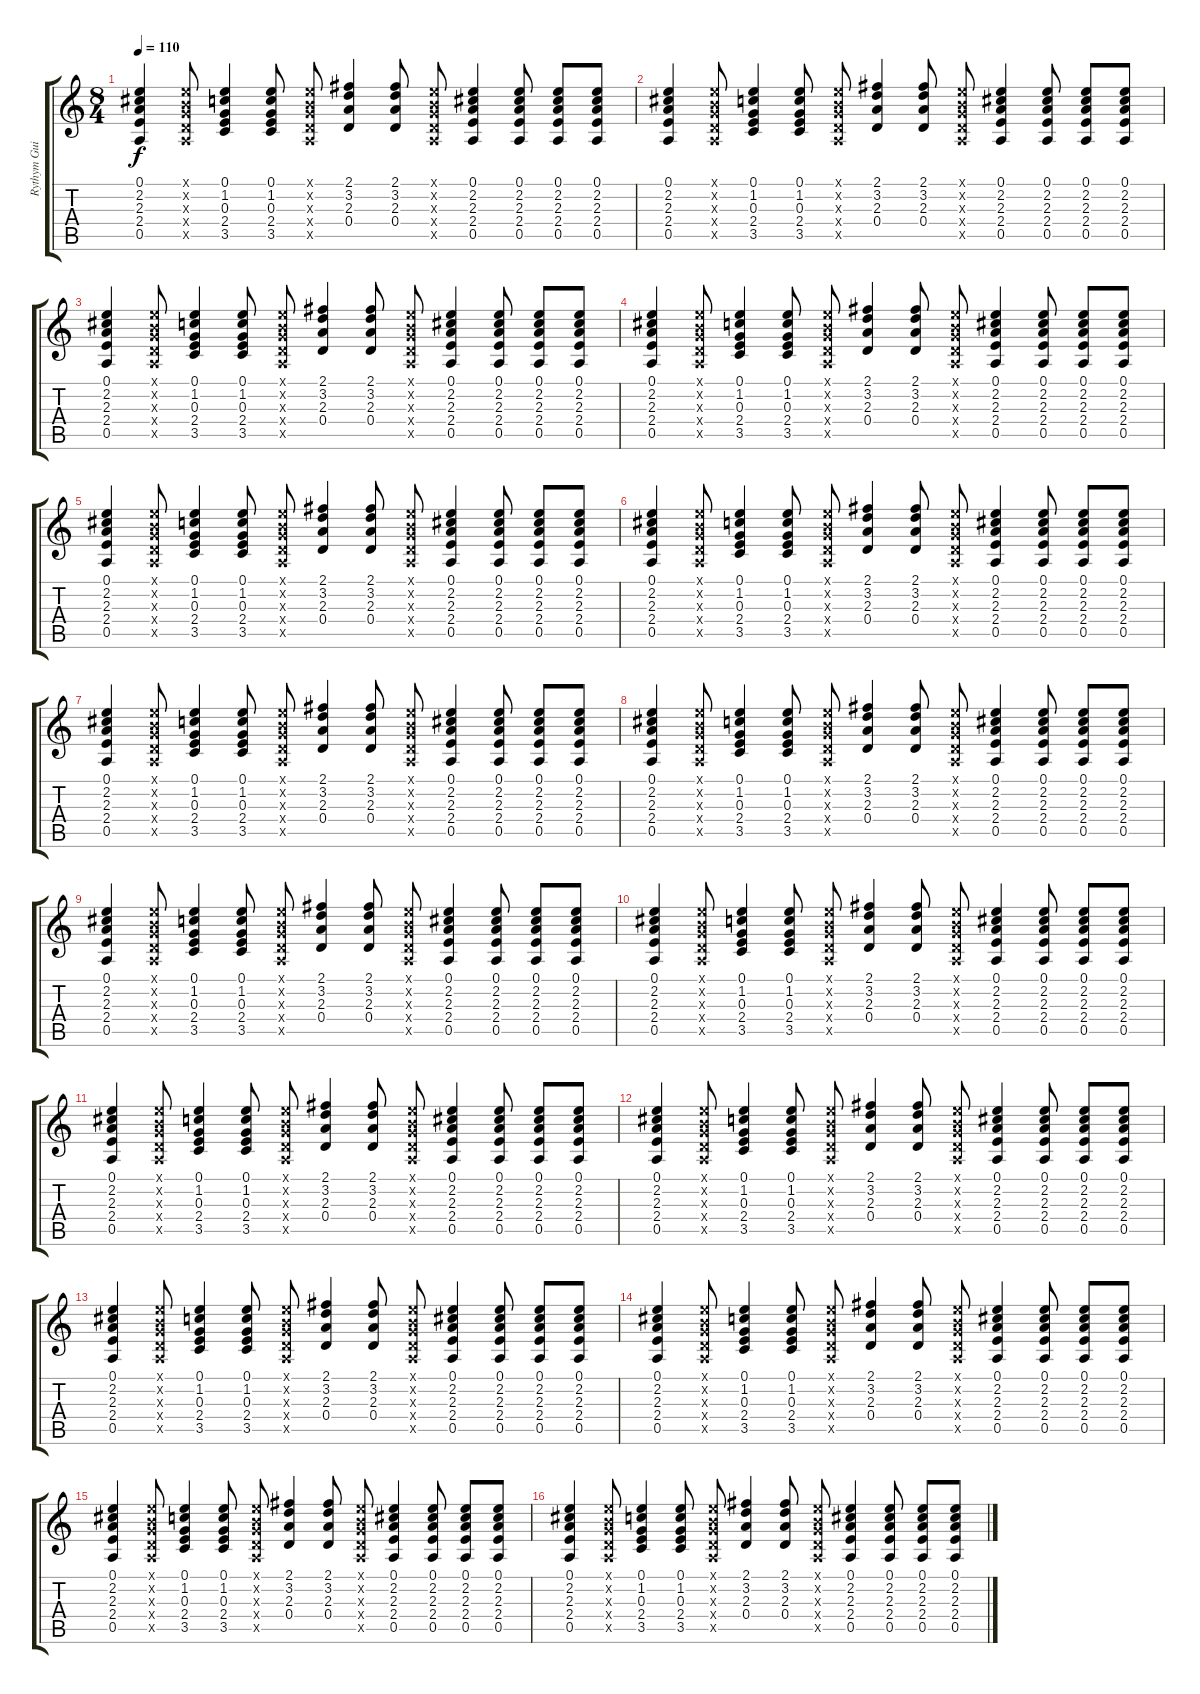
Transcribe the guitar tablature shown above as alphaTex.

\track ("Rythym Guitar" "Rythym Gui") {instrument acousticguitarsteel}
\staff {score tabs}
\tuning (E4 B3 G3 D3 A2 E2) {hide}
\ts (8 4)
\tempo 110
\clef g2
\ks c
(0.1 2.2 2.3 2.4 0.5).4{dy f} (0.1{x} 0.2{x} 0.3{x} 0.4{x} 0.5{x}).8 (0.1 1.2 0.3 2.4 3.5).4 (0.1 1.2 0.3 2.4 3.5).8 (0.1{x} 0.2{x} 0.3{x} 0.4{x} 0.5{x}).8 (2.1 3.2 2.3 0.4).4 (2.1 3.2 2.3 0.4).8 (0.1{x} 0.2{x} 0.3{x} 0.4{x} 0.5{x}).8 (0.1 2.2 2.3 2.4 0.5).4 (0.1 2.2 2.3 2.4 0.5).8 (0.1 2.2 2.3 2.4 0.5).8 (0.1 2.2 2.3 2.4 0.5).8 |
(0.1 2.2 2.3 2.4 0.5).4 (0.1{x} 0.2{x} 0.3{x} 0.4{x} 0.5{x}).8 (0.1 1.2 0.3 2.4 3.5).4 (0.1 1.2 0.3 2.4 3.5).8 (0.1{x} 0.2{x} 0.3{x} 0.4{x} 0.5{x}).8 (2.1 3.2 2.3 0.4).4 (2.1 3.2 2.3 0.4).8 (0.1{x} 0.2{x} 0.3{x} 0.4{x} 0.5{x}).8 (0.1 2.2 2.3 2.4 0.5).4 (0.1 2.2 2.3 2.4 0.5).8 (0.1 2.2 2.3 2.4 0.5).8 (0.1 2.2 2.3 2.4 0.5).8 |
(0.1 2.2 2.3 2.4 0.5).4 (0.1{x} 0.2{x} 0.3{x} 0.4{x} 0.5{x}).8 (0.1 1.2 0.3 2.4 3.5).4 (0.1 1.2 0.3 2.4 3.5).8 (0.1{x} 0.2{x} 0.3{x} 0.4{x} 0.5{x}).8 (2.1 3.2 2.3 0.4).4 (2.1 3.2 2.3 0.4).8 (0.1{x} 0.2{x} 0.3{x} 0.4{x} 0.5{x}).8 (0.1 2.2 2.3 2.4 0.5).4 (0.1 2.2 2.3 2.4 0.5).8 (0.1 2.2 2.3 2.4 0.5).8 (0.1 2.2 2.3 2.4 0.5).8 |
(0.1 2.2 2.3 2.4 0.5).4 (0.1{x} 0.2{x} 0.3{x} 0.4{x} 0.5{x}).8 (0.1 1.2 0.3 2.4 3.5).4 (0.1 1.2 0.3 2.4 3.5).8 (0.1{x} 0.2{x} 0.3{x} 0.4{x} 0.5{x}).8 (2.1 3.2 2.3 0.4).4 (2.1 3.2 2.3 0.4).8 (0.1{x} 0.2{x} 0.3{x} 0.4{x} 0.5{x}).8 (0.1 2.2 2.3 2.4 0.5).4 (0.1 2.2 2.3 2.4 0.5).8 (0.1 2.2 2.3 2.4 0.5).8 (0.1 2.2 2.3 2.4 0.5).8 |
(0.1 2.2 2.3 2.4 0.5).4 (0.1{x} 0.2{x} 0.3{x} 0.4{x} 0.5{x}).8 (0.1 1.2 0.3 2.4 3.5).4 (0.1 1.2 0.3 2.4 3.5).8 (0.1{x} 0.2{x} 0.3{x} 0.4{x} 0.5{x}).8 (2.1 3.2 2.3 0.4).4 (2.1 3.2 2.3 0.4).8 (0.1{x} 0.2{x} 0.3{x} 0.4{x} 0.5{x}).8 (0.1 2.2 2.3 2.4 0.5).4 (0.1 2.2 2.3 2.4 0.5).8 (0.1 2.2 2.3 2.4 0.5).8 (0.1 2.2 2.3 2.4 0.5).8 |
(0.1 2.2 2.3 2.4 0.5).4 (0.1{x} 0.2{x} 0.3{x} 0.4{x} 0.5{x}).8 (0.1 1.2 0.3 2.4 3.5).4 (0.1 1.2 0.3 2.4 3.5).8 (0.1{x} 0.2{x} 0.3{x} 0.4{x} 0.5{x}).8 (2.1 3.2 2.3 0.4).4 (2.1 3.2 2.3 0.4).8 (0.1{x} 0.2{x} 0.3{x} 0.4{x} 0.5{x}).8 (0.1 2.2 2.3 2.4 0.5).4 (0.1 2.2 2.3 2.4 0.5).8 (0.1 2.2 2.3 2.4 0.5).8 (0.1 2.2 2.3 2.4 0.5).8 |
(0.1 2.2 2.3 2.4 0.5).4 (0.1{x} 0.2{x} 0.3{x} 0.4{x} 0.5{x}).8 (0.1 1.2 0.3 2.4 3.5).4 (0.1 1.2 0.3 2.4 3.5).8 (0.1{x} 0.2{x} 0.3{x} 0.4{x} 0.5{x}).8 (2.1 3.2 2.3 0.4).4 (2.1 3.2 2.3 0.4).8 (0.1{x} 0.2{x} 0.3{x} 0.4{x} 0.5{x}).8 (0.1 2.2 2.3 2.4 0.5).4 (0.1 2.2 2.3 2.4 0.5).8 (0.1 2.2 2.3 2.4 0.5).8 (0.1 2.2 2.3 2.4 0.5).8 |
(0.1 2.2 2.3 2.4 0.5).4 (0.1{x} 0.2{x} 0.3{x} 0.4{x} 0.5{x}).8 (0.1 1.2 0.3 2.4 3.5).4 (0.1 1.2 0.3 2.4 3.5).8 (0.1{x} 0.2{x} 0.3{x} 0.4{x} 0.5{x}).8 (2.1 3.2 2.3 0.4).4 (2.1 3.2 2.3 0.4).8 (0.1{x} 0.2{x} 0.3{x} 0.4{x} 0.5{x}).8 (0.1 2.2 2.3 2.4 0.5).4 (0.1 2.2 2.3 2.4 0.5).8 (0.1 2.2 2.3 2.4 0.5).8 (0.1 2.2 2.3 2.4 0.5).8 |
(0.1 2.2 2.3 2.4 0.5).4 (0.1{x} 0.2{x} 0.3{x} 0.4{x} 0.5{x}).8 (0.1 1.2 0.3 2.4 3.5).4 (0.1 1.2 0.3 2.4 3.5).8 (0.1{x} 0.2{x} 0.3{x} 0.4{x} 0.5{x}).8 (2.1 3.2 2.3 0.4).4 (2.1 3.2 2.3 0.4).8 (0.1{x} 0.2{x} 0.3{x} 0.4{x} 0.5{x}).8 (0.1 2.2 2.3 2.4 0.5).4 (0.1 2.2 2.3 2.4 0.5).8 (0.1 2.2 2.3 2.4 0.5).8 (0.1 2.2 2.3 2.4 0.5).8 |
(0.1 2.2 2.3 2.4 0.5).4 (0.1{x} 0.2{x} 0.3{x} 0.4{x} 0.5{x}).8 (0.1 1.2 0.3 2.4 3.5).4 (0.1 1.2 0.3 2.4 3.5).8 (0.1{x} 0.2{x} 0.3{x} 0.4{x} 0.5{x}).8 (2.1 3.2 2.3 0.4).4 (2.1 3.2 2.3 0.4).8 (0.1{x} 0.2{x} 0.3{x} 0.4{x} 0.5{x}).8 (0.1 2.2 2.3 2.4 0.5).4 (0.1 2.2 2.3 2.4 0.5).8 (0.1 2.2 2.3 2.4 0.5).8 (0.1 2.2 2.3 2.4 0.5).8 |
(0.1 2.2 2.3 2.4 0.5).4 (0.1{x} 0.2{x} 0.3{x} 0.4{x} 0.5{x}).8 (0.1 1.2 0.3 2.4 3.5).4 (0.1 1.2 0.3 2.4 3.5).8 (0.1{x} 0.2{x} 0.3{x} 0.4{x} 0.5{x}).8 (2.1 3.2 2.3 0.4).4 (2.1 3.2 2.3 0.4).8 (0.1{x} 0.2{x} 0.3{x} 0.4{x} 0.5{x}).8 (0.1 2.2 2.3 2.4 0.5).4 (0.1 2.2 2.3 2.4 0.5).8 (0.1 2.2 2.3 2.4 0.5).8 (0.1 2.2 2.3 2.4 0.5).8 |
(0.1 2.2 2.3 2.4 0.5).4 (0.1{x} 0.2{x} 0.3{x} 0.4{x} 0.5{x}).8 (0.1 1.2 0.3 2.4 3.5).4 (0.1 1.2 0.3 2.4 3.5).8 (0.1{x} 0.2{x} 0.3{x} 0.4{x} 0.5{x}).8 (2.1 3.2 2.3 0.4).4 (2.1 3.2 2.3 0.4).8 (0.1{x} 0.2{x} 0.3{x} 0.4{x} 0.5{x}).8 (0.1 2.2 2.3 2.4 0.5).4 (0.1 2.2 2.3 2.4 0.5).8 (0.1 2.2 2.3 2.4 0.5).8 (0.1 2.2 2.3 2.4 0.5).8 |
(0.1 2.2 2.3 2.4 0.5).4 (0.1{x} 0.2{x} 0.3{x} 0.4{x} 0.5{x}).8 (0.1 1.2 0.3 2.4 3.5).4 (0.1 1.2 0.3 2.4 3.5).8 (0.1{x} 0.2{x} 0.3{x} 0.4{x} 0.5{x}).8 (2.1 3.2 2.3 0.4).4 (2.1 3.2 2.3 0.4).8 (0.1{x} 0.2{x} 0.3{x} 0.4{x} 0.5{x}).8 (0.1 2.2 2.3 2.4 0.5).4 (0.1 2.2 2.3 2.4 0.5).8 (0.1 2.2 2.3 2.4 0.5).8 (0.1 2.2 2.3 2.4 0.5).8 |
(0.1 2.2 2.3 2.4 0.5).4 (0.1{x} 0.2{x} 0.3{x} 0.4{x} 0.5{x}).8 (0.1 1.2 0.3 2.4 3.5).4 (0.1 1.2 0.3 2.4 3.5).8 (0.1{x} 0.2{x} 0.3{x} 0.4{x} 0.5{x}).8 (2.1 3.2 2.3 0.4).4 (2.1 3.2 2.3 0.4).8 (0.1{x} 0.2{x} 0.3{x} 0.4{x} 0.5{x}).8 (0.1 2.2 2.3 2.4 0.5).4 (0.1 2.2 2.3 2.4 0.5).8 (0.1 2.2 2.3 2.4 0.5).8 (0.1 2.2 2.3 2.4 0.5).8 |
(0.1 2.2 2.3 2.4 0.5).4 (0.1{x} 0.2{x} 0.3{x} 0.4{x} 0.5{x}).8 (0.1 1.2 0.3 2.4 3.5).4 (0.1 1.2 0.3 2.4 3.5).8 (0.1{x} 0.2{x} 0.3{x} 0.4{x} 0.5{x}).8 (2.1 3.2 2.3 0.4).4 (2.1 3.2 2.3 0.4).8 (0.1{x} 0.2{x} 0.3{x} 0.4{x} 0.5{x}).8 (0.1 2.2 2.3 2.4 0.5).4 (0.1 2.2 2.3 2.4 0.5).8 (0.1 2.2 2.3 2.4 0.5).8 (0.1 2.2 2.3 2.4 0.5).8 |
(0.1 2.2 2.3 2.4 0.5).4 (0.1{x} 0.2{x} 0.3{x} 0.4{x} 0.5{x}).8 (0.1 1.2 0.3 2.4 3.5).4 (0.1 1.2 0.3 2.4 3.5).8 (0.1{x} 0.2{x} 0.3{x} 0.4{x} 0.5{x}).8 (2.1 3.2 2.3 0.4).4 (2.1 3.2 2.3 0.4).8 (0.1{x} 0.2{x} 0.3{x} 0.4{x} 0.5{x}).8 (0.1 2.2 2.3 2.4 0.5).4 (0.1 2.2 2.3 2.4 0.5).8 (0.1 2.2 2.3 2.4 0.5).8 (0.1 2.2 2.3 2.4 0.5).8
